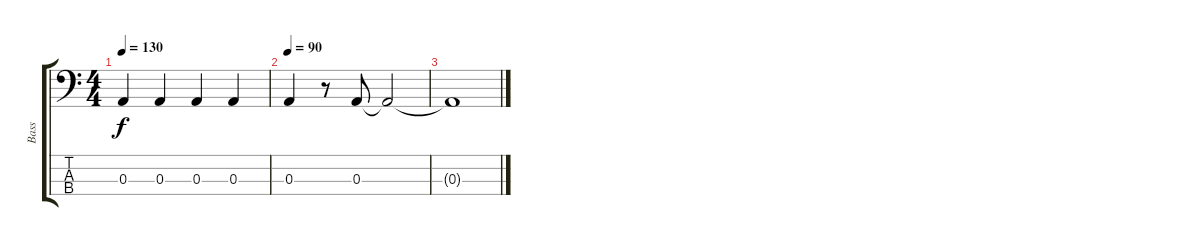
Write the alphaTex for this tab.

\track ("Bass" "Bass") {instrument electricbasspick}
\staff {score tabs}
\tuning (G2 D2 A1 E1) {hide}
\ts (4 4)
\tempo 130
\clef f4
\ks c
0.3.4{dy f} 0.3.4 0.3.4 0.3.4 |
\tempo 90
0.3.4 r.8 0.3.8 0.3{t}.2 |
0.3{t}.1
